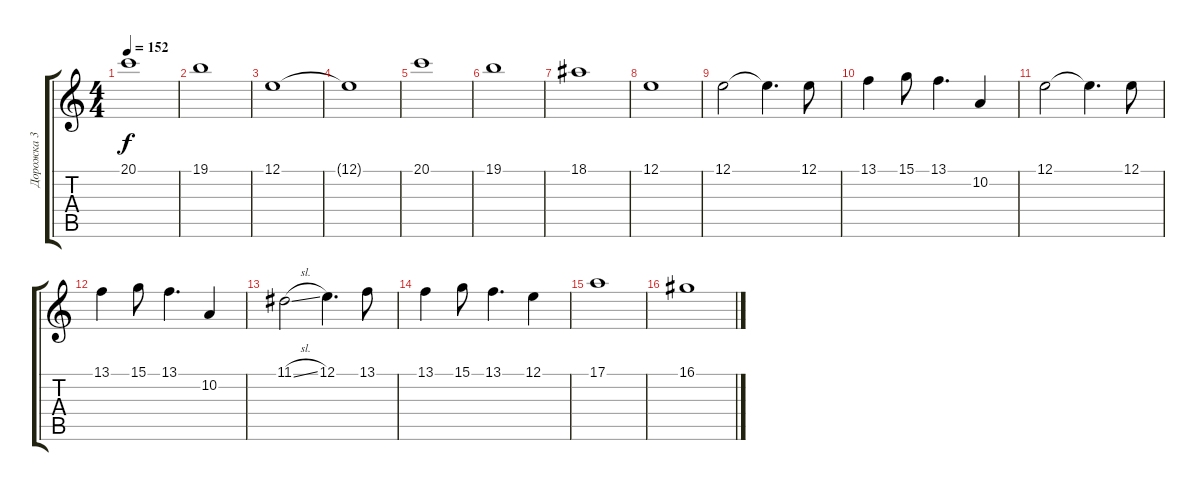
\track ("Дорожка 3" "Дорожка 3") {instrument piccolo}
\staff {score tabs}
\tuning (E4 B3 G3 D3 A2 E2) {hide}
\ts (4 4)
\tempo 152
\clef g2
\ks c
20.1.1{dy f} |
19.1.1 |
12.1.1 |
12.1{t}.1 |
20.1.1 |
19.1.1 |
18.1.1 |
12.1.1 |
12.1.2 12.1{t}.4{d} 12.1.8 |
13.1.4 15.1.8 13.1.4{d} 10.2.4 |
12.1.2 12.1{t}.4{d} 12.1.8 |
13.1.4 15.1.8 13.1.4{d} 10.2.4 |
11.1{sl}.2 12.1.4{d} 13.1.8 |
13.1.4 15.1.8 13.1.4{d} 12.1.4 |
17.1.1 |
16.1.1
